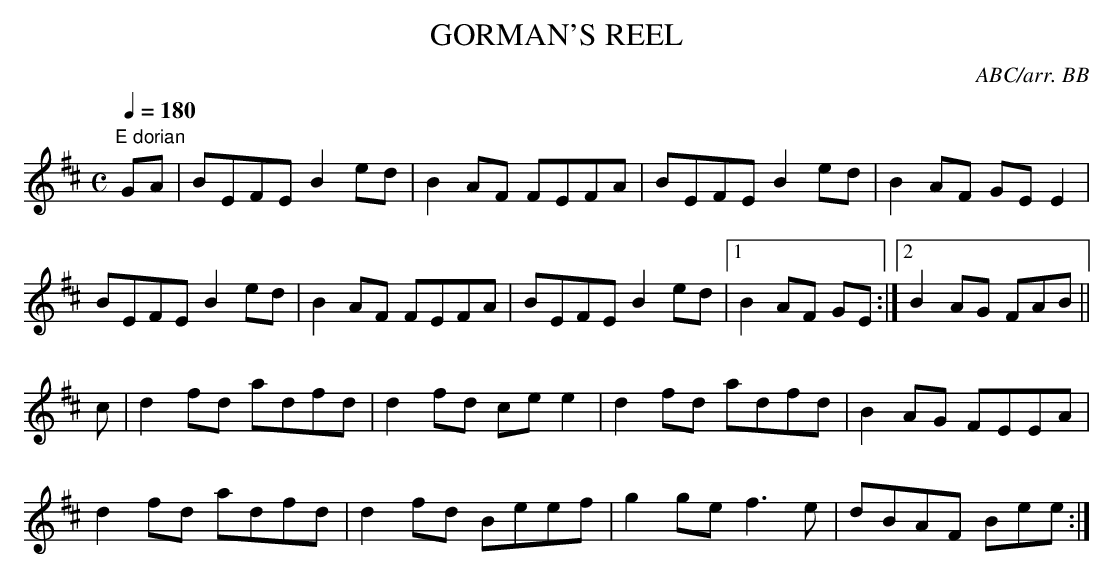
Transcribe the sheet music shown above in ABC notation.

X:1
T:GORMAN'S REEL
C:ABC/arr. BB
L:1/8
Q:1/4=180
M:C
K:D
"E dorian"
GA|BEFE B2ed|B2AF FEFA|BEFE B2ed |B2AF GEE2|
BEFE B2ed|B2AF FEFA|BEFE B2ed |1 B2AF GE :|\
[2 B2AG FAB||
c|d2fd adfd|d2fd cee2|d2fd adfd|B2AG FEEA|
d2fd adfd|d2fd Beef|g2ge f3e|dBAF Bee:|
